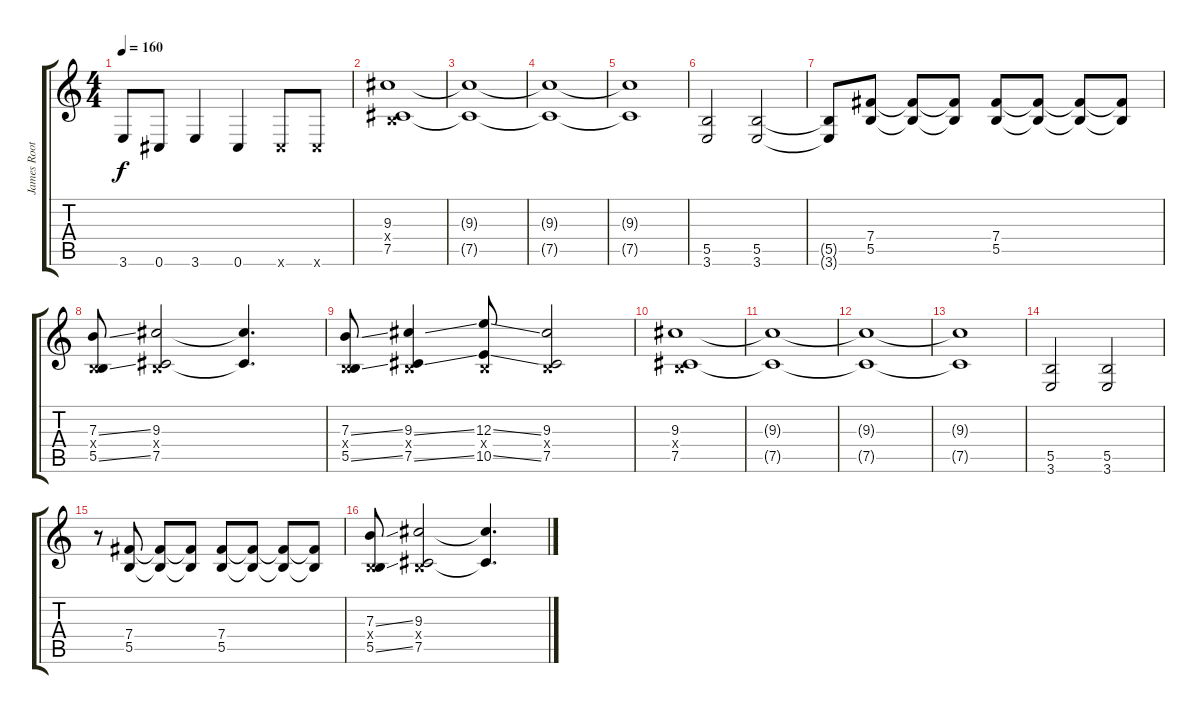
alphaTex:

\track ("James Root" "James Root") {instrument distortionguitar}
\staff {score tabs}
\tuning (C4 Ab3 E3 B2 Gb2 Db2) {hide}
\ts (4 4)
\tempo 160
\clef g2
\ks c
3.6.8{dy f} 0.6.8 3.6.4 0.6.4 0.6{x}.8 0.6{x}.8 |
(9.3 0.4{x} 7.5).1 |
(9.3{t} 7.5{t}).1 |
(9.3{t} 7.5{t}).1 |
(9.3{t} 7.5{t}).1 |
(5.5 3.6).2 (5.5 3.6).2 |
(5.5{t} 3.6{t}).8 (7.4 5.5).8 (7.4{t} 5.5{t}).8 (7.4{t} 5.5{t}).8 (7.4 5.5).8 (7.4{t} 5.5{t}).8 (7.4{t} 5.5{t}).8 (7.4{t} 5.5{t}).8 |
(7.3{ss} 0.4{x} 5.5{ss}).8 (9.3 0.4{x} 7.5).2 (9.3{t} 7.5{t}).4{d} |
(7.3{ss} 0.4{x} 5.5{ss}).8 (9.3{ss} 0.4{x} 7.5{ss}).4 (12.3{ss} 0.4{x} 10.5{ss}).8 (9.3 0.4{x} 7.5).2 |
(9.3 0.4{x} 7.5).1 |
(9.3{t} 7.5{t}).1 |
(9.3{t} 7.5{t}).1 |
(9.3{t} 7.5{t}).1 |
(5.5 3.6).2 (5.5 3.6).2 |
r.8 (7.4 5.5).8 (7.4{t} 5.5{t}).8 (7.4{t} 5.5{t}).8 (7.4 5.5).8 (7.4{t} 5.5{t}).8 (7.4{t} 5.5{t}).8 (7.4{t} 5.5{t}).8 |
(7.3{ss} 0.4{x} 5.5{ss}).8 (9.3 0.4{x} 7.5).2 (9.3{t} 7.5{t}).4{d}
